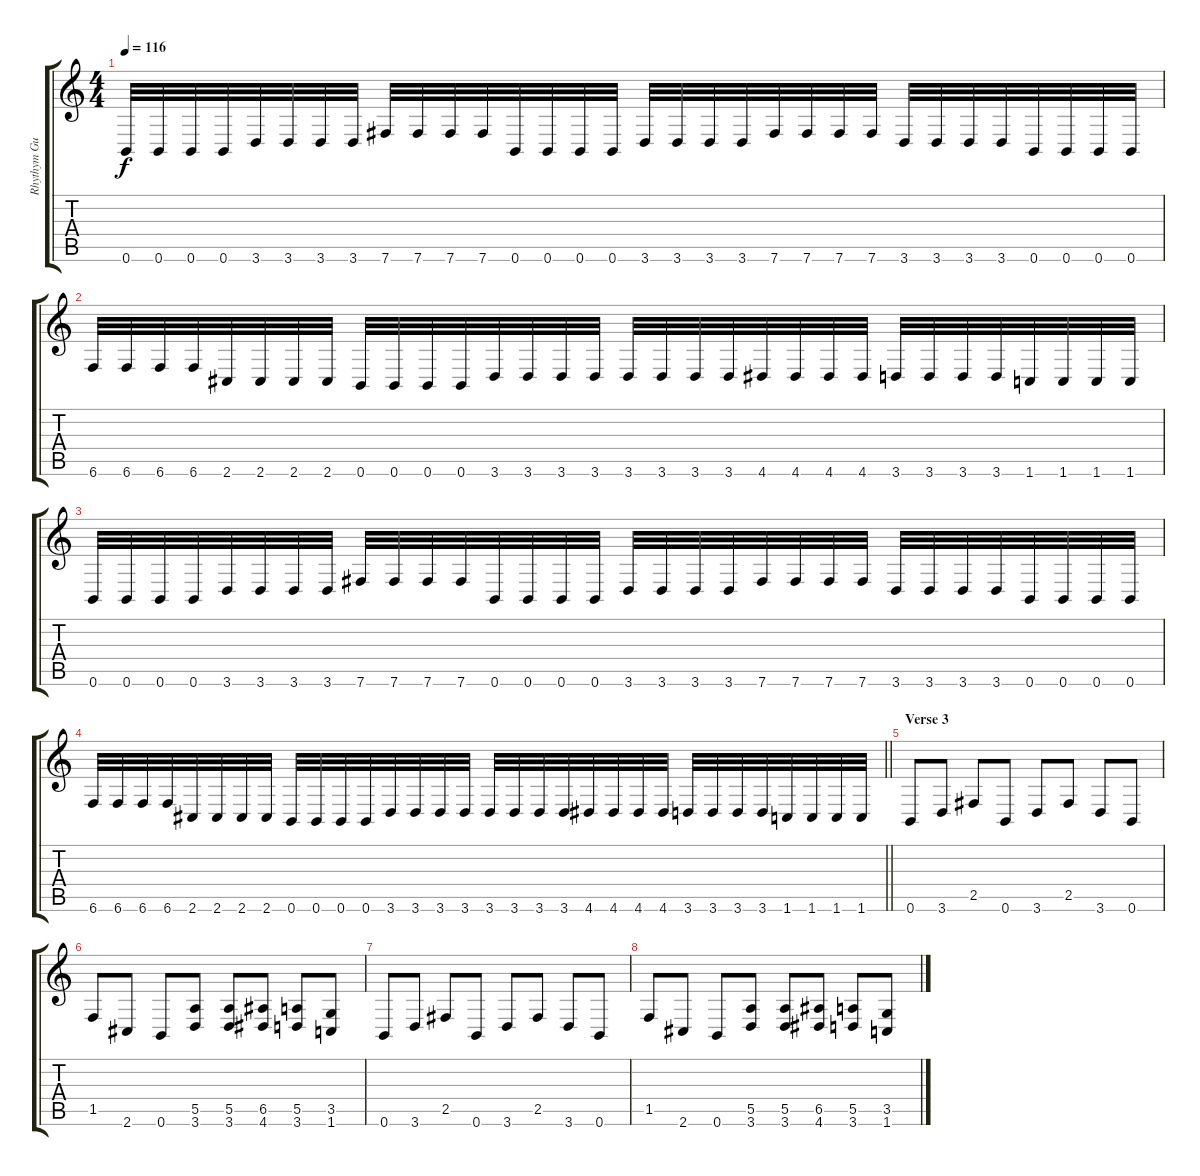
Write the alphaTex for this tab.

\track ("Rhythym Guitar II" "Rhythym Gu") {instrument overdrivenguitar}
\staff {score tabs}
\tuning (B3 Gb3 D3 A2 E2 B1) {hide}
\ts (4 4)
\tempo 116
\clef g2
\ks c
0.6.32{dy f} 0.6.32 0.6.32 0.6.32 3.6.32 3.6.32 3.6.32 3.6.32 7.6.32 7.6.32 7.6.32 7.6.32 0.6.32 0.6.32 0.6.32 0.6.32 3.6.32 3.6.32 3.6.32 3.6.32 7.6.32 7.6.32 7.6.32 7.6.32 3.6.32 3.6.32 3.6.32 3.6.32 0.6.32 0.6.32 0.6.32 0.6.32 |
6.6.32 6.6.32 6.6.32 6.6.32 2.6.32 2.6.32 2.6.32 2.6.32 0.6.32 0.6.32 0.6.32 0.6.32 3.6.32 3.6.32 3.6.32 3.6.32 3.6.32 3.6.32 3.6.32 3.6.32 4.6.32 4.6.32 4.6.32 4.6.32 3.6.32 3.6.32 3.6.32 3.6.32 1.6.32 1.6.32 1.6.32 1.6.32 |
0.6.32 0.6.32 0.6.32 0.6.32 3.6.32 3.6.32 3.6.32 3.6.32 7.6.32 7.6.32 7.6.32 7.6.32 0.6.32 0.6.32 0.6.32 0.6.32 3.6.32 3.6.32 3.6.32 3.6.32 7.6.32 7.6.32 7.6.32 7.6.32 3.6.32 3.6.32 3.6.32 3.6.32 0.6.32 0.6.32 0.6.32 0.6.32 |
\barLineRight lightlight
6.6.32 6.6.32 6.6.32 6.6.32 2.6.32 2.6.32 2.6.32 2.6.32 0.6.32 0.6.32 0.6.32 0.6.32 3.6.32 3.6.32 3.6.32 3.6.32 3.6.32 3.6.32 3.6.32 3.6.32 4.6.32 4.6.32 4.6.32 4.6.32 3.6.32 3.6.32 3.6.32 3.6.32 1.6.32 1.6.32 1.6.32 1.6.32 |
\section ("" "Verse 3")
0.6.8 3.6.8 2.5.8 0.6.8 3.6.8 2.5.8 3.6.8 0.6.8 |
1.5.8 2.6.8 0.6.8 (5.5 3.6).8 (5.5 3.6).8 (6.5 4.6).8 (5.5 3.6).8 (3.5 1.6).8 |
0.6.8 3.6.8 2.5.8 0.6.8 3.6.8 2.5.8 3.6.8 0.6.8 |
1.5.8 2.6.8 0.6.8 (5.5 3.6).8 (5.5 3.6).8 (6.5 4.6).8 (5.5 3.6).8 (3.5 1.6).8
